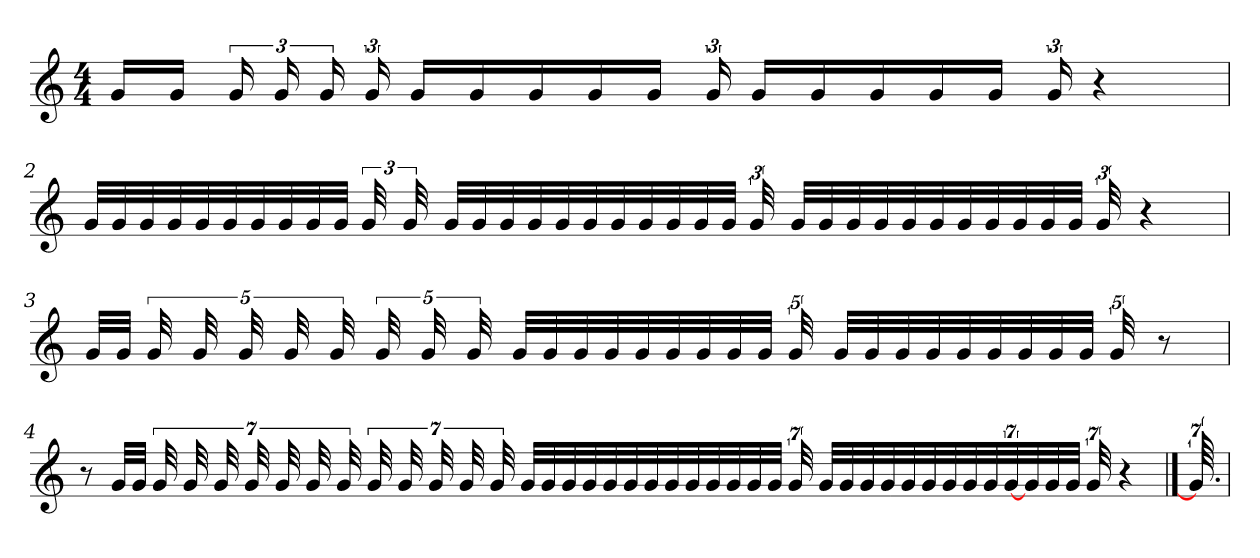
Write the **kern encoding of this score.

**kern
*part1
*staff1
*clefG2
*k[]
*C:
*M4/4
=1
16gLL
16gJJ
24g
24g
24g
24g
16gLL
16g
16g
16g
16gJJ
24g
16gLL
16g
16g
16g
16gJJ
24g
4r
=2
32gLLL
32g
32g
32g
32g
32g
32g
32g
32g
32gJJJ
48g
48g
32gLLL
32g
32g
32g
32g
32g
32g
32g
32g
32g
32gJJJ
48g
32gLLL
32g
32g
32g
32g
32g
32g
32g
32g
32g
32gJJJ
48g
4r
=3
32gLLL
32gJJJ
40g
40g
40g
40g
40g
40g
40g
40g
32gLLL
32g
32g
32g
32g
32g
32g
32g
32gJJJ
40g
32gLLL
32g
32g
32g
32g
32g
32g
32g
32gJJJ
40g
8r
=4
8r
32gLLL
32gJJJ
56g
56g
56g
56g
56g
56g
56g
56g
56g
56g
56g
56g
32gLLL
32g
32g
32g
32g
32g
32g
32g
32g
32g
32g
32g
32gJJJ
56g
32gLLL
32g
32g
32g
32g
32g
32g
32g
32g
[56g
32g
32g
32gJJJ
56g
4r
==5
112.g]
=
*-
